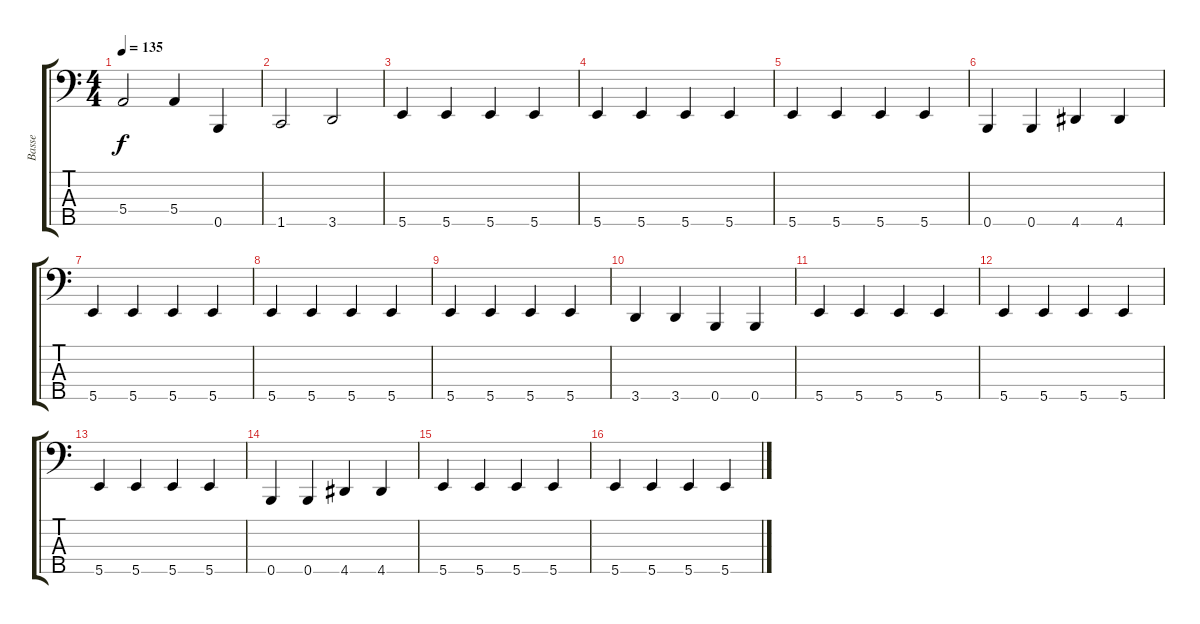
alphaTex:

\track ("Basse" "Basse") {instrument electricbasspick}
\staff {score tabs}
\tuning (G2 D2 A1 E1 B0) {hide}
\ts (4 4)
\tempo 135
\clef f4
\ks c
5.4.2{dy f} 5.4.4 0.5.4 |
1.5.2 3.5.2 |
5.5.4 5.5.4 5.5.4 5.5.4 |
5.5.4 5.5.4 5.5.4 5.5.4 |
5.5.4 5.5.4 5.5.4 5.5.4 |
0.5.4 0.5.4 4.5.4 4.5.4 |
5.5.4 5.5.4 5.5.4 5.5.4 |
5.5.4 5.5.4 5.5.4 5.5.4 |
5.5.4 5.5.4 5.5.4 5.5.4 |
3.5.4 3.5.4 0.5.4 0.5.4 |
5.5.4 5.5.4 5.5.4 5.5.4 |
5.5.4 5.5.4 5.5.4 5.5.4 |
5.5.4 5.5.4 5.5.4 5.5.4 |
0.5.4 0.5.4 4.5.4 4.5.4 |
5.5.4 5.5.4 5.5.4 5.5.4 |
5.5.4 5.5.4 5.5.4 5.5.4
